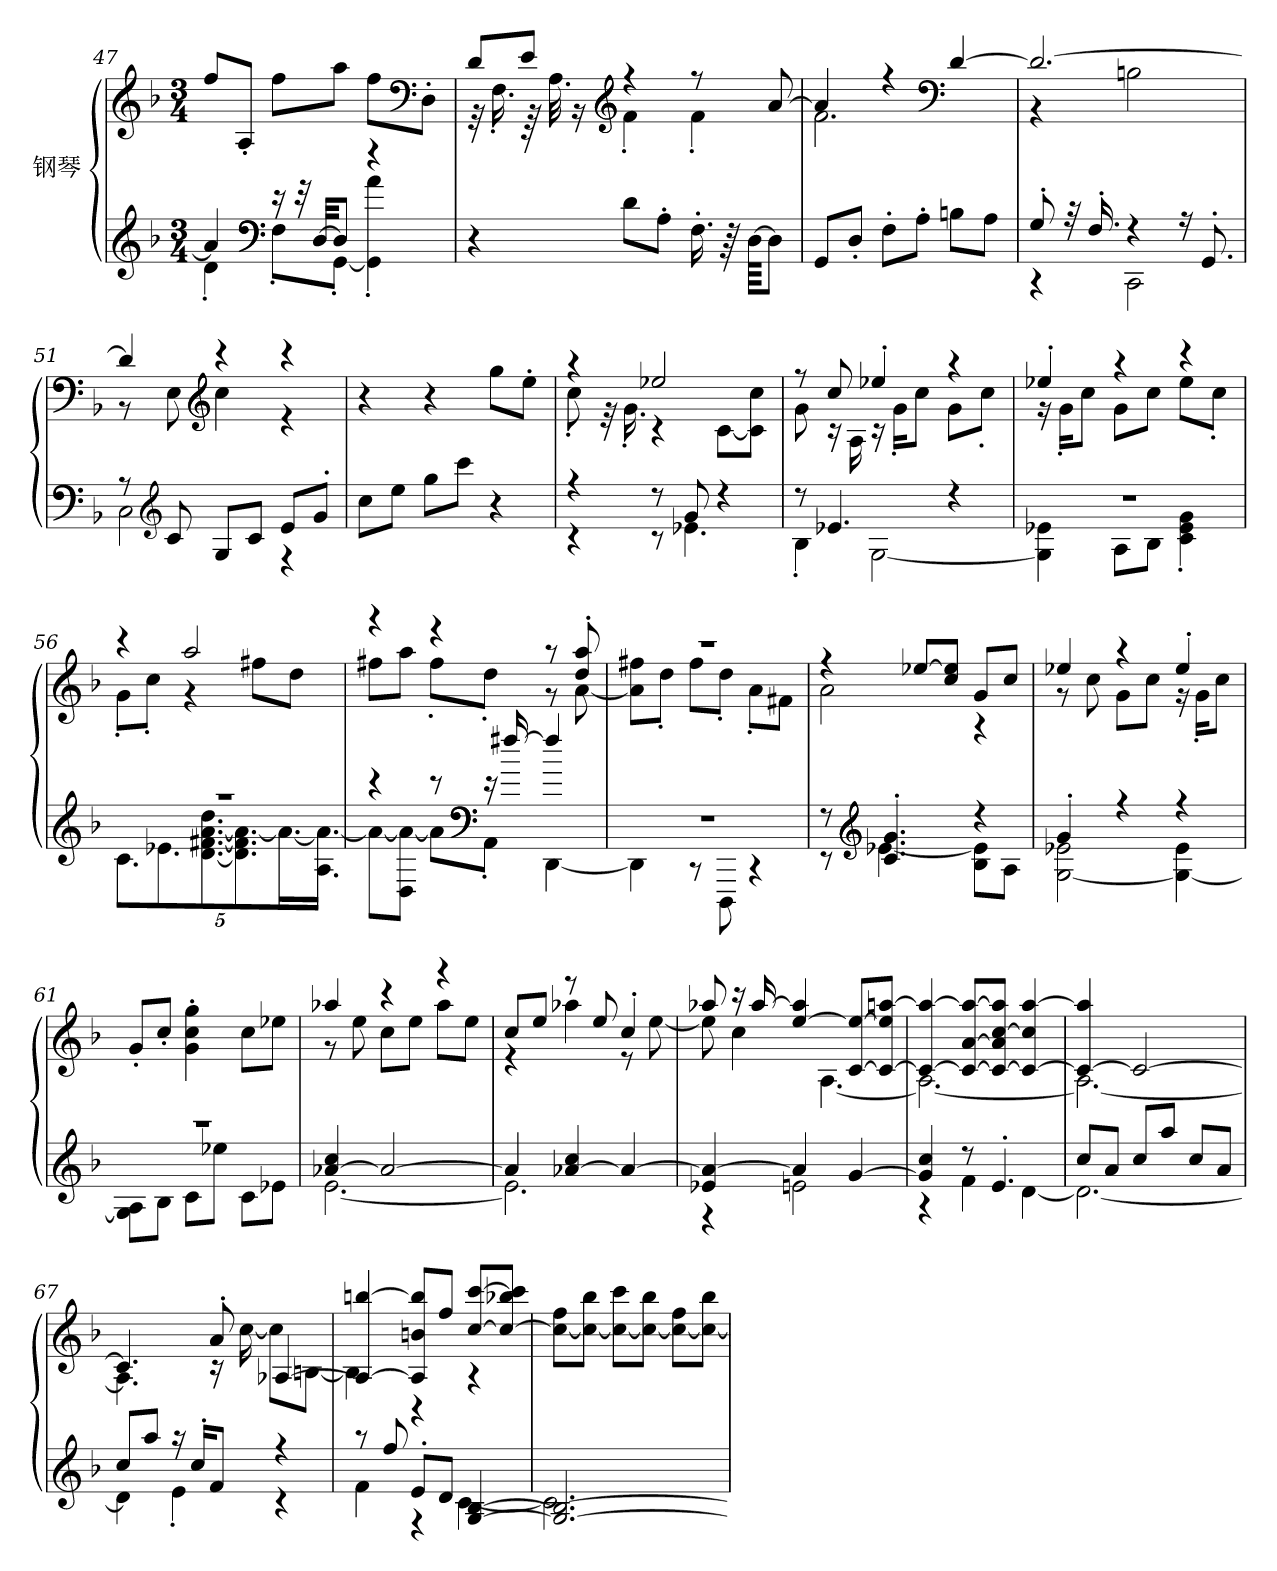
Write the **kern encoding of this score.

**kern	**kern
*part1	*part1
*staff2	*staff1
*I"钢琴	*
*clefG2	*clefG2
*k[b-]	*k[b-]
*M3/4	*M3/4
=47	=47
*^	*
4a/]	4d'\	8ff/L
.	.	8A'/J
*clefF4	*	*
16r	8F'\L	8ff\L
32r	.	.
[32D/KKL	.	.
8D/J]	[8GG'\J	8aa\J
4r	4GG\]' 4a\'	8ff\L
*	*	*clefF4
.	.	8D'\J
*v	*v	*
!!LO:PB:g=z
=48	=48
*	*^
4r	8d/L	32r
.	.	16.F'\
.	8e/J	64r
.	.	32.A\
.	.	16r
*	*clefG2	*
8d\L	4r	4f'\
8A'\J	.	.
16.F'\	8r	4f'\
64r	.	.
[64D\KKKL	.	.
8D\J]	[8a/	.
=49	=49	=49
8GG/L	4a/]	2.f\
8D'/J	.	.
8F'\L	4r	.
8A'\J	.	.
*	*clefF4	*
8Bn\L	[4d/	.
8A\J	.	.
=50	=50	=50
*^	*	*
8G'/	4r	2.d/_	4r
32r	.	.	.
16.F'/	.	.	.
4r	2CC\	.	2Bn\
16r	.	.	.
8.GG'/	.	.	.
=51	=51	=51	=51
8r	2C\	4d/]	8r
*clefG2	*	*	*
8c/	.	.	8E\
*	*	*clefG2	*
8G/L	.	4r	4cc\
8c/J	.	.	.
8e/L	4r	4r	4r
8g'/J	.	.	.
*v	*v	*	*
*	*v	*v
!!LO:LB:g=z
=52	=52
8cc\L	4r
8ee\J	.
8gg\L	4r
8ccc\J	.
4r	8gg\L
.	8ee'\J
=53	=53
*^	*^
4r	4r	4r	8cc'\
.	.	.	32r
.	.	.	16.g'\
8r	8r	2ee-X/	4r
8g/	4.e-X\	.	.
4r	.	.	[8c\L
.	.	.	8c\] 8cc\J
=54	=54	=54	=54
8r	4B-'\	8r	8g\
4.e-X/	.	8cc/	16r
.	.	.	16A\
.	[2G\	4ee-X'/	16r
.	.	.	16g'\KL
.	.	.	8cc\J
4r	.	4r	8g\L
.	.	.	8cc'\J
=55	=55	=55	=55
2.r	4G\] 4e-X\	4ee-X'/	16r
.	.	.	16g'\KL
.	.	.	8cc\J
.	8A\L	4r	8g\L
.	8B-\J	.	8cc\J
.	4c\' 4e-\' 4g\'	4r	8ee-\L
.	.	.	8cc'\J
!!LO:LB:g=z	!!
=56	=56	=56	=56
*	*Xbrackettup	*	*
2.r	10.c\L	4r	8g'\L
.	.	.	8cc'\J
.	10.e-X\	.	.
.	.	2aa/	4r
.	[10.d\ [10.f#X\ [10.a\ 10.dd\	.	.
.	10.d\] 10.f#\] 10.a\_	.	.
.	.	.	8ff#X\L
.	20.a\L_	.	.
.	.	.	8dd\J
.	20.A\ 20.a\_JJ	.	.
=57	=57	=57	=57
4r	8a\L_	4r	8ff#X\L
.	8D\ 8a\_J	.	8aa\J
8r	8a\L]	4r	8ff#'\L
*clefF4	*	*	*
16r	8AA'\J	.	8dd'\J
[16ff#X/	.	.	.
4ff#/]	[4DD\	8r	8r
.	.	8dd/' 8aa/'	[8a\
=58	=58	=58	=58
2.r	4DD\]	2.r	8a\] 8ff#X\L
.	.	.	8dd'\J
.	8r	.	8ff#\L
.	8DDD\	.	8dd'\J
.	4r	.	8a'\L
.	.	.	8f#X\J
=59	=59	=59	=59
8r	8r	4r	2a\
*clefG2	*	*	*
4.c/' 4.g/'	[4.e-X\	.	.
.	.	[8ee-X/L	.
.	.	8cc/ 8ee-/]J	.
4r	8B-\ 8e-\]L	8g/L	4r
.	8A\J	8cc/J	.
!!LO:LB:g=z	!!
=60	=60	=60	=60
4g'/	[2G\ 2e-X\	4ee-X/	8r
.	.	.	8cc\
4r	.	4r	8g\L
.	.	.	8cc\J
4r	4G\_ 4e-\	4ee-'/	16r
.	.	.	16g'\KL
.	.	.	8cc\J
*	*	*v	*v
=61	=61	=61
2.r	8G\] 8A\L	8g'/L
.	8B-\J	8cc'/J
.	8c\L	4g\' 4cc\' 4gg\'
.	8ee-X\J	.
.	8c\L	8cc\L
.	8e-X\J	8ee-X\J
=62	=62	=62
*	*	*^
[4a-X/ 4cc/	[2.e\	4aa-X/	8r
.	.	.	8ee\
2a-/_	.	4r	8cc\L
.	.	.	8ee\J
.	.	4r	8aa-\L
.	.	.	8ee\J
=63	=63	=63	=63
4a-/]	2.e\]	8cc/L	4r
.	.	8ee/J	.
[4a-X/ 4cc/	.	8r	4aa-X\
.	.	8ee/	.
4a-/_	.	4cc'/	8r
.	.	.	[8ee\
=64	=64	=64	=64
4e-X/ 4a-/_	4r	8aa-X/	8ee\]
.	.	16r	4cc\
.	.	[16aa-/	.
4a-/]	2en\	[4ee/ 4aa-/]	.
.	.	.	[4.A\
[4g/	.	[8c/ 8ee/_L	.
.	.	8c/_ 8ee/] [8aan/J	.
!!LO:LB:g=z	!!
=65	=65	=65	=65
4g/] 4cc/	4r	4c/_ 4aa/_	2.A\_
8r	4f\	8c/_ [8a/ 8aa/_L	.
4.e'/	.	8c/_ 8a/] [8cc/ 8aa/]J	.
.	[4d\	4c/_ 4cc/] [4aa/	.
=66	=66	=66	=66
8cc/L	2.d\_	4c/_ 4aa/]	2.A\_
8a/J	.	.	.
8cc/L	.	2c/_	.
8aa/J	.	.	.
8cc/L	.	.	.
8a/J	.	.	.
=67	=67	=67	=67
8cc/L	4d\]	4.c/]	4.A\]
8aa/J	.	.	.
16r	4e'\	.	.
16cc'/KL	.	.	.
8f/J	.	8a'/	16r
.	.	.	[16cc\
4r	4r	[4A-X/	8cc\L]
.	.	.	[8Bn\J
=68	=68	=68	=68
8r	4f\	4A-/_ [4bbn/	4B\]
8ff/	.	.	.
8e'/L	4r	8A-/] 8bn/ 8bb/]L	4r
8d/J	.	8ff/J	.
[4G/ [4B-/	[4c\	[8cc/ [8ccc/L	4r
.	.	8cc/_ 8bb-X/ 8ccc/]J	.
*	*	*v	*v
!!LO:LB:g=z
=69	=69	=69
2.G/_ 2.B-/_	2.c\]	8cc\_ 8ff\L
.	.	8cc\_ 8bb-\J
.	.	8cc\_ 8ccc\L
.	.	8cc\_ 8bb-\J
.	.	8cc\_ 8ff\L
.	.	8cc\_ 8bb-\J
*v	*v	*
=	=
*-	*-
